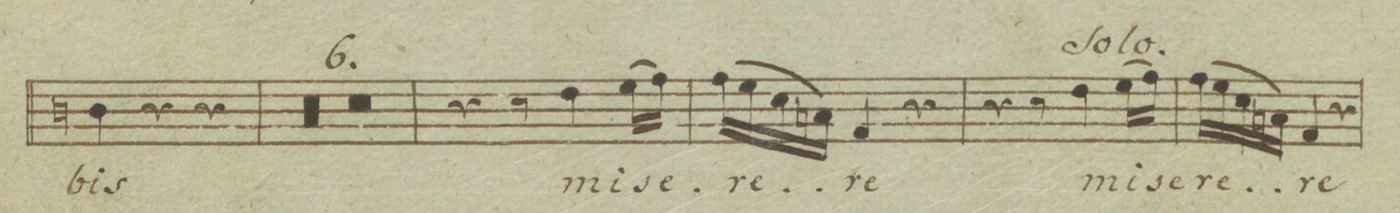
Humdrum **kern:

**kern	**text
*I"Tenore.	*
*clefC4	*
*k[b-e-a-d-g-]	*
*M3/4	*
4An\	-bis
4r	.
4r	.
=17	=17
0.r	.
=18	=18
=19	=19
=20	=20
=21	=21
1.r	.
=22	=22
=23	=23
4r	.
8r	.
4c\	mi-
(16d-\LL	-se-
16e-\JJ)	.
=24	=24
(16e-\LL	-re-
16d-\	.
16B-\	.
16Gn\JJ)	.
4E-/	-re
4r	.
=25	=25
4r	.
8r	.
4c\	mi-
(16d-\LL	-se-
16e-\JJ)	.
=26	=26
(16e-\LL	-re-
16d-\	.
16B-\	.
16Gn\JJ)	.
4E-/	-re
4r	.
=27	=27
*-	*-
